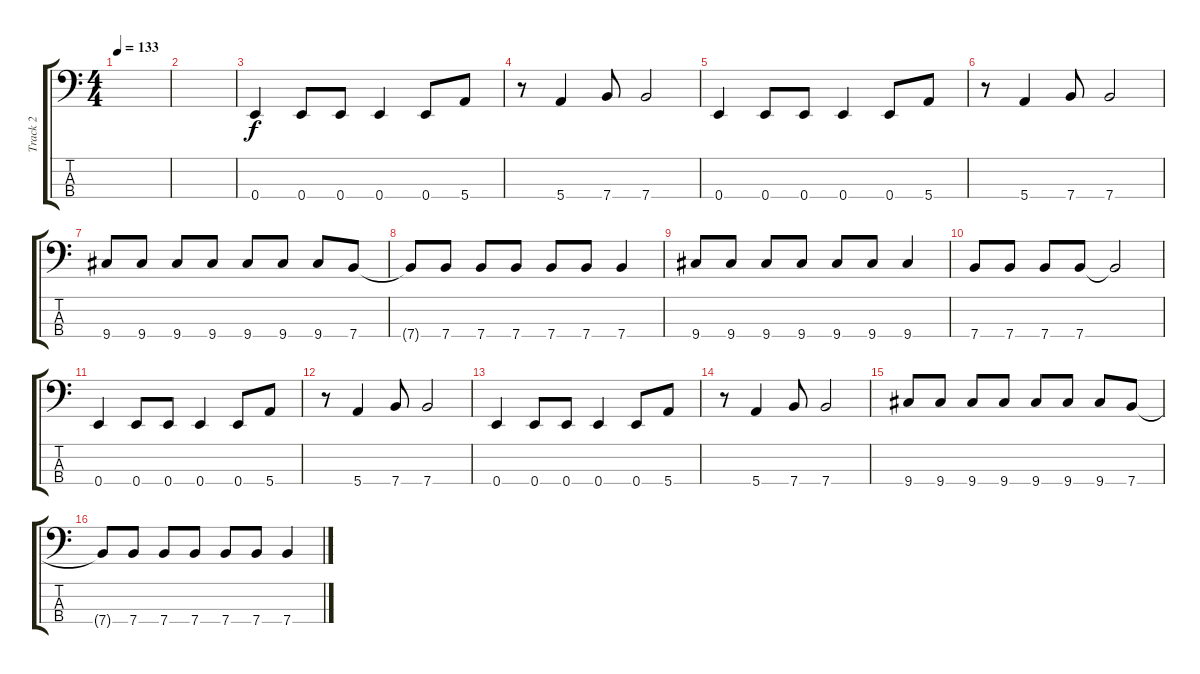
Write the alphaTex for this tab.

\track ("Track 2" "Track 2") {instrument acousticbass}
\staff {score tabs}
\tuning (G2 D2 A1 E1) {hide}
\ts (4 4)
\tempo 133
\clef f4
\ks c
|
|
0.4.4 0.4.8 0.4.8 0.4.4 0.4.8 5.4.8 |
r.8 5.4.4 7.4.8 7.4.2 |
0.4.4 0.4.8 0.4.8 0.4.4 0.4.8 5.4.8 |
r.8 5.4.4 7.4.8 7.4.2 |
9.4.8 9.4.8 9.4.8 9.4.8 9.4.8 9.4.8 9.4.8 7.4.8 |
7.4{t}.8 7.4.8 7.4.8 7.4.8 7.4.8 7.4.8 7.4.4 |
9.4.8 9.4.8 9.4.8 9.4.8 9.4.8 9.4.8 9.4.4 |
7.4.8 7.4.8 7.4.8 7.4.8 7.4{t}.2 |
0.4.4 0.4.8 0.4.8 0.4.4 0.4.8 5.4.8 |
r.8 5.4.4 7.4.8 7.4.2 |
0.4.4 0.4.8 0.4.8 0.4.4 0.4.8 5.4.8 |
r.8 5.4.4 7.4.8 7.4.2 |
9.4.8 9.4.8 9.4.8 9.4.8 9.4.8 9.4.8 9.4.8 7.4.8 |
7.4{t}.8 7.4.8 7.4.8 7.4.8 7.4.8 7.4.8 7.4.4
